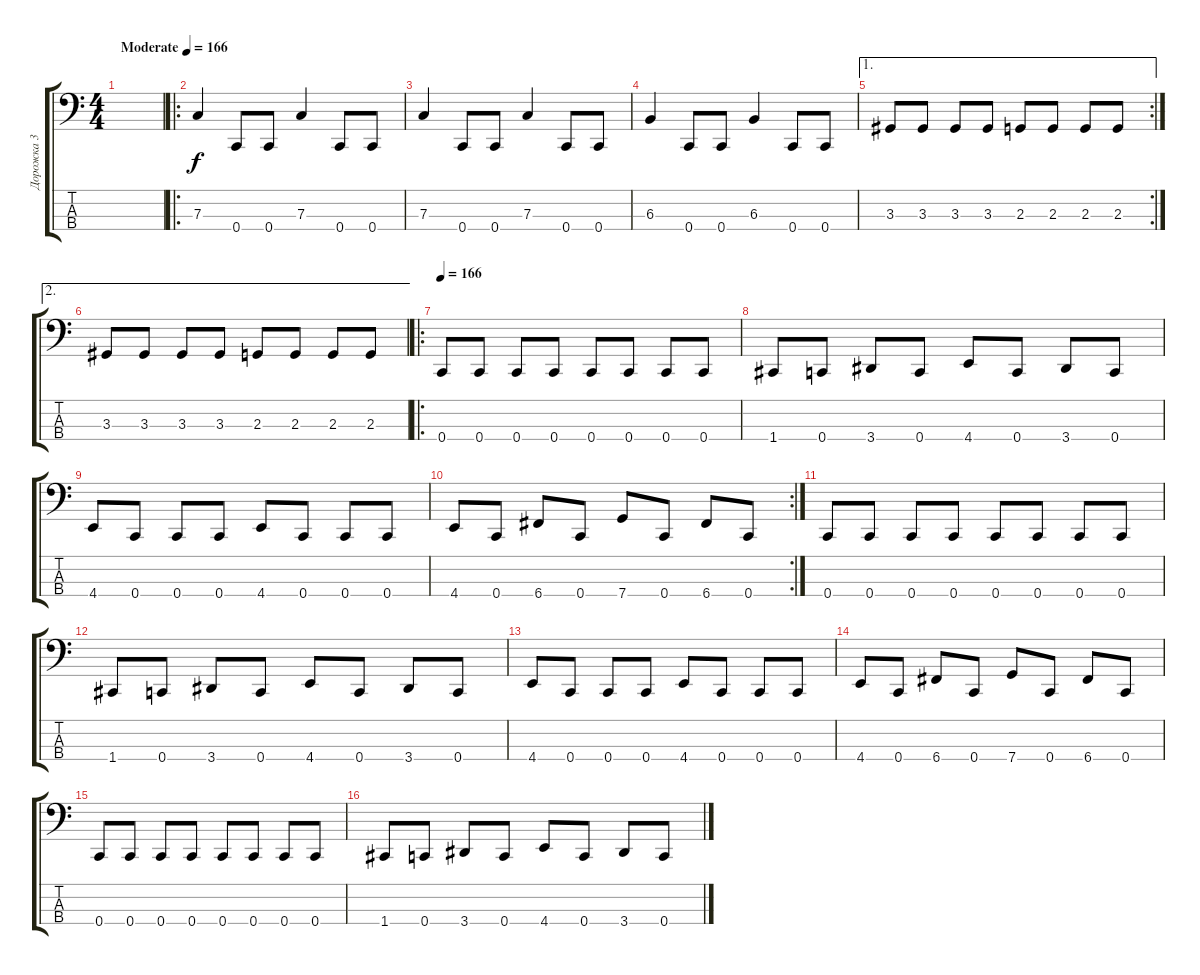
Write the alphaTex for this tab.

\track ("Дорожка 3" "Дорожка 3") {instrument slapbass1}
\staff {score tabs}
\tuning (Eb2 Bb1 F1 C1) {hide}
\ts (4 4)
\tempo (166 "Moderate")
\clef f4
\ks c
|
\ro
7.3.4 0.4.8 0.4.8 7.3.4 0.4.8 0.4.8 |
7.3.4 0.4.8 0.4.8 7.3.4 0.4.8 0.4.8 |
6.3.4 0.4.8 0.4.8 6.3.4 0.4.8 0.4.8 |
\ae 1
\rc 2
3.3.8 3.3.8 3.3.8 3.3.8 2.3.8 2.3.8 2.3.8 2.3.8 |
\ae 2
3.3.8 3.3.8 3.3.8 3.3.8 2.3.8 2.3.8 2.3.8 2.3.8 |
\ro
\tempo 166
0.4.8 0.4.8 0.4.8 0.4.8 0.4.8 0.4.8 0.4.8 0.4.8 |
1.4.8 0.4.8 3.4.8 0.4.8 4.4.8 0.4.8 3.4.8 0.4.8 |
4.4.8 0.4.8 0.4.8 0.4.8 4.4.8 0.4.8 0.4.8 0.4.8 |
\rc 2
4.4.8 0.4.8 6.4.8 0.4.8 7.4.8 0.4.8 6.4.8 0.4.8 |
0.4.8 0.4.8 0.4.8 0.4.8 0.4.8 0.4.8 0.4.8 0.4.8 |
1.4.8 0.4.8 3.4.8 0.4.8 4.4.8 0.4.8 3.4.8 0.4.8 |
4.4.8 0.4.8 0.4.8 0.4.8 4.4.8 0.4.8 0.4.8 0.4.8 |
4.4.8 0.4.8 6.4.8 0.4.8 7.4.8 0.4.8 6.4.8 0.4.8 |
0.4.8 0.4.8 0.4.8 0.4.8 0.4.8 0.4.8 0.4.8 0.4.8 |
1.4.8 0.4.8 3.4.8 0.4.8 4.4.8 0.4.8 3.4.8 0.4.8
